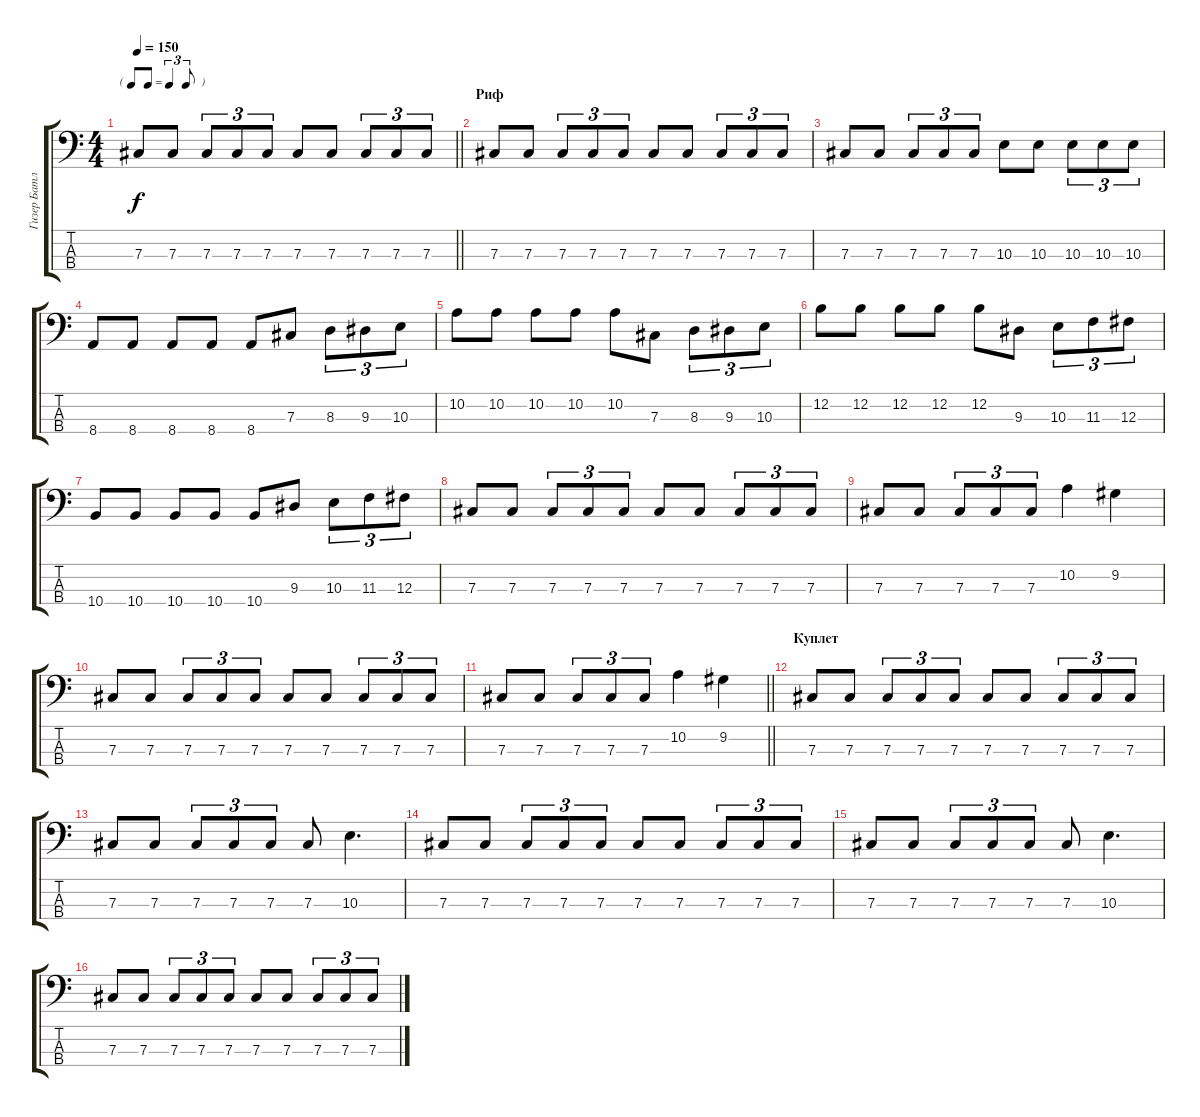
\track ("Гизер Батлер" "Гизер Батл") {instrument electricbassfinger}
\staff {score tabs}
\tuning (E2 B1 Gb1 Db1) {hide}
\ts (4 4)
\tf triplet8th
\tempo 150
\clef f4
\barLineRight lightlight
\ks c
7.3.8{dy f} 7.3.8 7.3.8{tu (3 2)} 7.3.8{tu (3 2)} 7.3.8{tu (3 2)} 7.3.8 7.3.8 7.3.8{tu (3 2)} 7.3.8{tu (3 2)} 7.3.8{tu (3 2)} |
\section ("" "Риф")
7.3.8 7.3.8 7.3.8{tu (3 2)} 7.3.8{tu (3 2)} 7.3.8{tu (3 2)} 7.3.8 7.3.8 7.3.8{tu (3 2)} 7.3.8{tu (3 2)} 7.3.8{tu (3 2)} |
7.3.8 7.3.8 7.3.8{tu (3 2)} 7.3.8{tu (3 2)} 7.3.8{tu (3 2)} 10.3.8 10.3.8 10.3.8{tu (3 2)} 10.3.8{tu (3 2)} 10.3.8{tu (3 2)} |
8.4.8 8.4.8 8.4.8 8.4.8 8.4.8 7.3.8 8.3.8{tu (3 2)} 9.3.8{tu (3 2)} 10.3.8{tu (3 2)} |
10.2.8 10.2.8 10.2.8 10.2.8 10.2.8 7.3.8 8.3.8{tu (3 2)} 9.3.8{tu (3 2)} 10.3.8{tu (3 2)} |
12.2.8 12.2.8 12.2.8 12.2.8 12.2.8 9.3.8 10.3.8{tu (3 2)} 11.3.8{tu (3 2)} 12.3.8{tu (3 2)} |
10.4.8 10.4.8 10.4.8 10.4.8 10.4.8 9.3.8 10.3.8{tu (3 2)} 11.3.8{tu (3 2)} 12.3.8{tu (3 2)} |
7.3.8 7.3.8 7.3.8{tu (3 2)} 7.3.8{tu (3 2)} 7.3.8{tu (3 2)} 7.3.8 7.3.8 7.3.8{tu (3 2)} 7.3.8{tu (3 2)} 7.3.8{tu (3 2)} |
7.3.8 7.3.8 7.3.8{tu (3 2)} 7.3.8{tu (3 2)} 7.3.8{tu (3 2)} 10.2.4 9.2.4 |
7.3.8 7.3.8 7.3.8{tu (3 2)} 7.3.8{tu (3 2)} 7.3.8{tu (3 2)} 7.3.8 7.3.8 7.3.8{tu (3 2)} 7.3.8{tu (3 2)} 7.3.8{tu (3 2)} |
\barLineRight lightlight
7.3.8 7.3.8 7.3.8{tu (3 2)} 7.3.8{tu (3 2)} 7.3.8{tu (3 2)} 10.2.4 9.2.4 |
\section ("" "Куплет")
7.3.8 7.3.8 7.3.8{tu (3 2)} 7.3.8{tu (3 2)} 7.3.8{tu (3 2)} 7.3.8 7.3.8 7.3.8{tu (3 2)} 7.3.8{tu (3 2)} 7.3.8{tu (3 2)} |
7.3.8 7.3.8 7.3.8{tu (3 2)} 7.3.8{tu (3 2)} 7.3.8{tu (3 2)} 7.3.8 10.3.4{d} |
7.3.8 7.3.8 7.3.8{tu (3 2)} 7.3.8{tu (3 2)} 7.3.8{tu (3 2)} 7.3.8 7.3.8 7.3.8{tu (3 2)} 7.3.8{tu (3 2)} 7.3.8{tu (3 2)} |
7.3.8 7.3.8 7.3.8{tu (3 2)} 7.3.8{tu (3 2)} 7.3.8{tu (3 2)} 7.3.8 10.3.4{d} |
7.3.8 7.3.8 7.3.8{tu (3 2)} 7.3.8{tu (3 2)} 7.3.8{tu (3 2)} 7.3.8 7.3.8 7.3.8{tu (3 2)} 7.3.8{tu (3 2)} 7.3.8{tu (3 2)}
